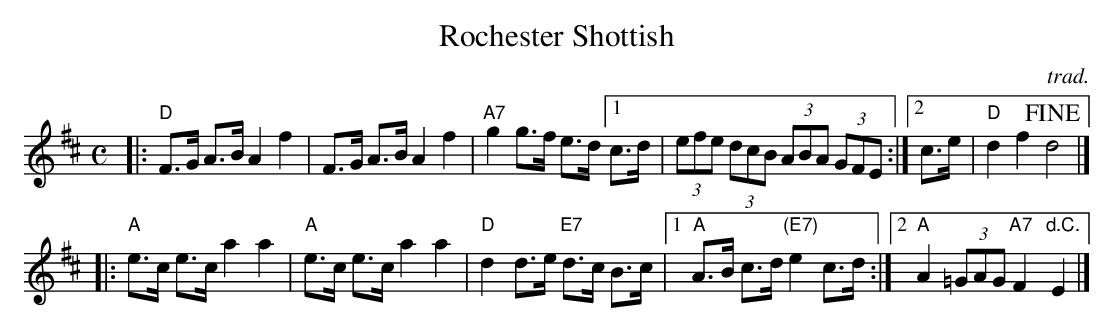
X:1
T: Rochester Shottish
C: trad.
M: C
L: 1/8
K: D
|:\
"D"F>G A>B A2 f2 | F>G A>B A2 f2 | "A7"g2 g>f e>d [1 c>d |\
(3efe (3dcB (3ABA (3GFE :|[2 c>e | "D"d2 f2 !fine!d4 |]
|:\
"A"e>c e>c a2 a2 | "A"e>c e>c a2 a2 | "D"d2 d>e "E7"d>c B>c |\
[1 "A"A>B c>d "(E7)"e2 c>d :|[2 "A"A2 (3=GAG "A7"F2 "d.C."E2 |]
